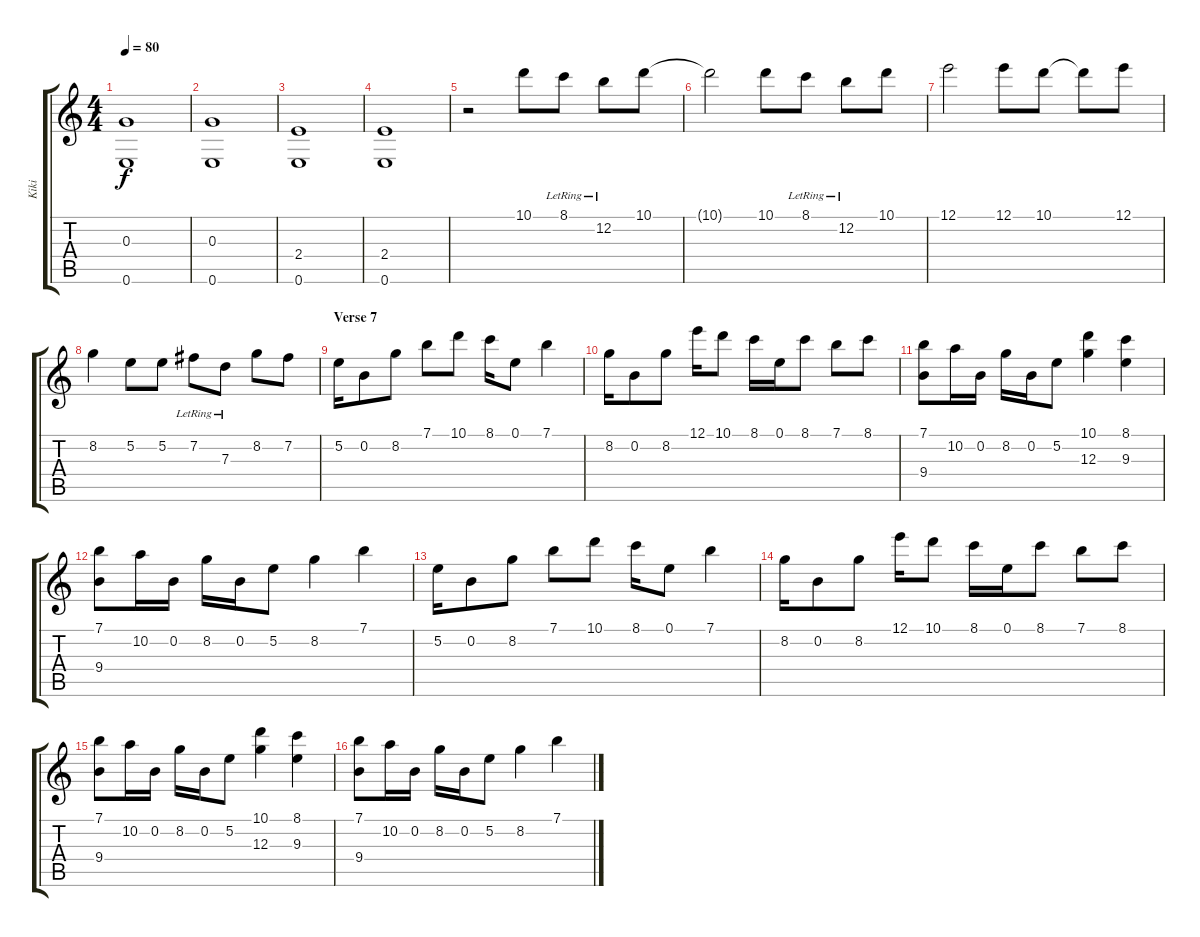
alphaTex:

\track ("Kiki" "Kiki") {instrument acousticguitarsteel}
\staff {score tabs}
\tuning (E4 B3 G3 D3 A2 E2) {hide}
\ts (4 4)
\tempo 80
\clef g2
\ks c
(0.3 0.6).1{dy f} |
(0.3 0.6).1 |
(2.4 0.6).1 |
(2.4 0.6).1 |
r.2 10.1.8 8.1{lr}.8 12.2{lr}.8 10.1.8 |
10.1{t}.2 10.1.8 8.1{lr}.8 12.2{lr}.8 10.1.8 |
12.1.2 12.1.8 10.1.8 10.1{t}.8 12.1.8 |
8.2.4 5.2.8 5.2.8 7.2{lr}.8 7.3{lr}.8 8.2.8 7.2.8 |
\section ("" "Verse 7")
5.2.16 0.2.8 8.2.8 7.1.8 10.1.8 8.1.16 0.1.8 7.1.4 |
8.2.16 0.2.8 8.2.8 12.1.16 10.1.8 8.1.16 0.1.16 8.1.8 7.1.8 8.1.8 |
(7.1 9.4).8 10.2.16 0.2.16 8.2.16 0.2.16 5.2.8 (10.1 12.3).4 (8.1 9.3).4 |
(7.1 9.4).8 10.2.16 0.2.16 8.2.16 0.2.16 5.2.8 8.2.4 7.1.4 |
5.2.16 0.2.8 8.2.8 7.1.8 10.1.8 8.1.16 0.1.8 7.1.4 |
8.2.16 0.2.8 8.2.8 12.1.16 10.1.8 8.1.16 0.1.16 8.1.8 7.1.8 8.1.8 |
(7.1 9.4).8 10.2.16 0.2.16 8.2.16 0.2.16 5.2.8 (10.1 12.3).4 (8.1 9.3).4 |
(7.1 9.4).8 10.2.16 0.2.16 8.2.16 0.2.16 5.2.8 8.2.4 7.1.4
